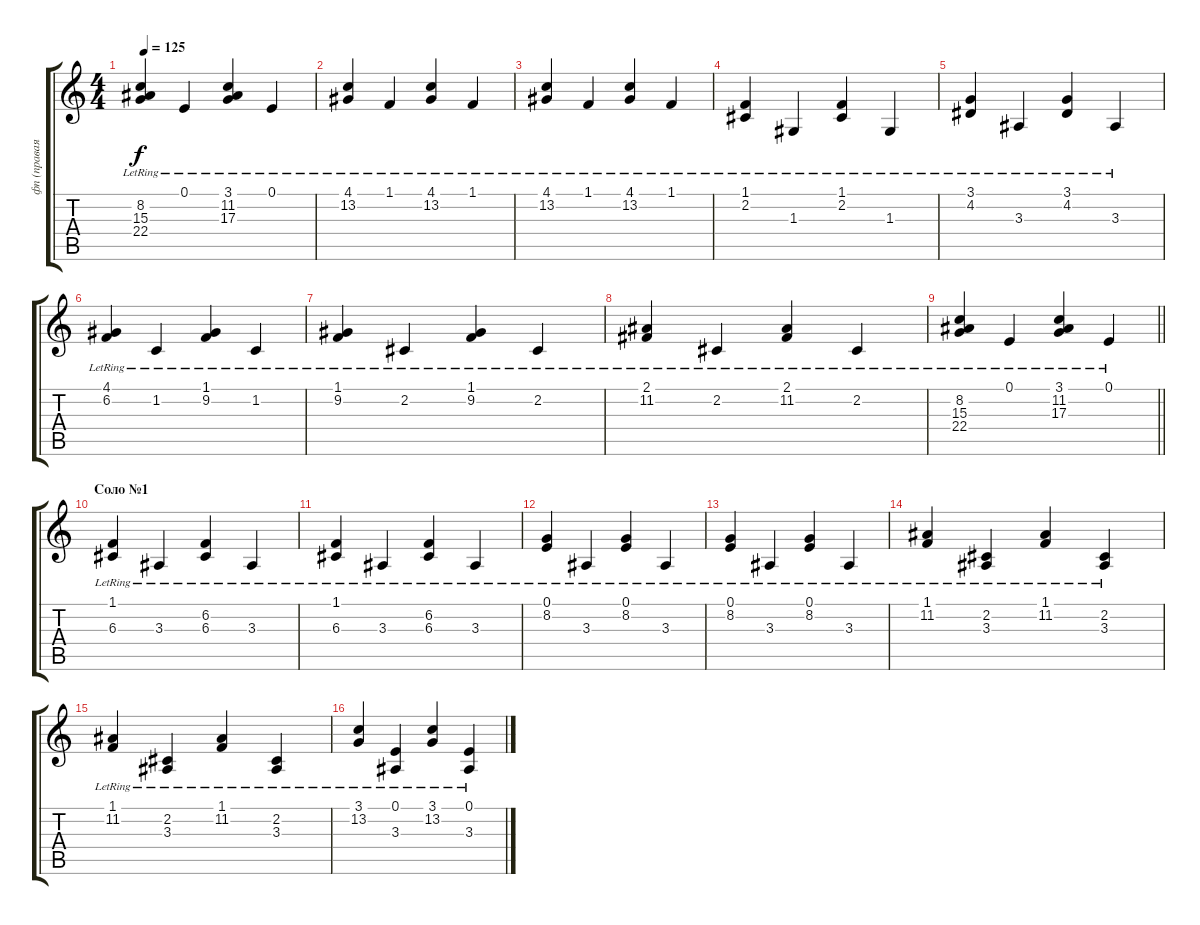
\track ("фп (правая рука)" "фп (правая") {instrument acousticgrandpiano}
\staff {score tabs}
\tuning (E4 B3 G3 D3 A2 E2) {hide}
\ts (4 4)
\tempo 125
\clef g2
\ks c
(8.2{lr} 15.3{lr} 22.4{lr}).4{dy f} 0.1{lr}.4 (3.1{lr} 11.2{lr} 17.3{lr}).4 0.1{lr}.4 |
(4.1{lr} 13.2{lr}).4 1.1{lr}.4 (4.1{lr} 13.2{lr}).4 1.1{lr}.4 |
(4.1{lr} 13.2{lr}).4 1.1{lr}.4 (4.1{lr} 13.2{lr}).4 1.1{lr}.4 |
(1.1{lr} 2.2{lr}).4 1.3{lr}.4 (1.1{lr} 2.2{lr}).4 1.3{lr}.4 |
(3.1{lr} 4.2{lr}).4 3.3{lr}.4 (3.1{lr} 4.2{lr}).4 3.3{lr}.4 |
(4.1{lr} 6.2{lr}).4 1.2{lr}.4 (1.1{lr} 9.2{lr}).4 1.2{lr}.4 |
(1.1{lr} 9.2{lr}).4 2.2{lr}.4 (1.1{lr} 9.2{lr}).4 2.2{lr}.4 |
(2.1{lr} 11.2{lr}).4 2.2{lr}.4 (2.1{lr} 11.2{lr}).4 2.2{lr}.4 |
\barLineRight lightlight
(8.2{lr} 15.3{lr} 22.4{lr}).4 0.1{lr}.4 (3.1{lr} 11.2{lr} 17.3{lr}).4 0.1{lr}.4 |
\section ("" "Соло №1")
(1.1{lr} 6.3{lr}).4 3.3{lr}.4 (6.2{lr} 6.3{lr}).4 3.3{lr}.4 |
(1.1{lr} 6.3{lr}).4 3.3{lr}.4 (6.2{lr} 6.3{lr}).4 3.3{lr}.4 |
(0.1{lr} 8.2{lr}).4 3.3{lr}.4 (0.1{lr} 8.2{lr}).4 3.3{lr}.4 |
(0.1{lr} 8.2{lr}).4 3.3{lr}.4 (0.1{lr} 8.2{lr}).4 3.3{lr}.4 |
(1.1{lr} 11.2{lr}).4 (2.2{lr} 3.3{lr}).4 (1.1{lr} 11.2{lr}).4 (2.2{lr} 3.3{lr}).4 |
(1.1{lr} 11.2{lr}).4 (2.2{lr} 3.3{lr}).4 (1.1{lr} 11.2{lr}).4 (2.2{lr} 3.3{lr}).4 |
(3.1{lr} 13.2{lr}).4 (0.1{lr} 3.3{lr}).4 (3.1{lr} 13.2{lr}).4 (0.1{lr} 3.3{lr}).4
